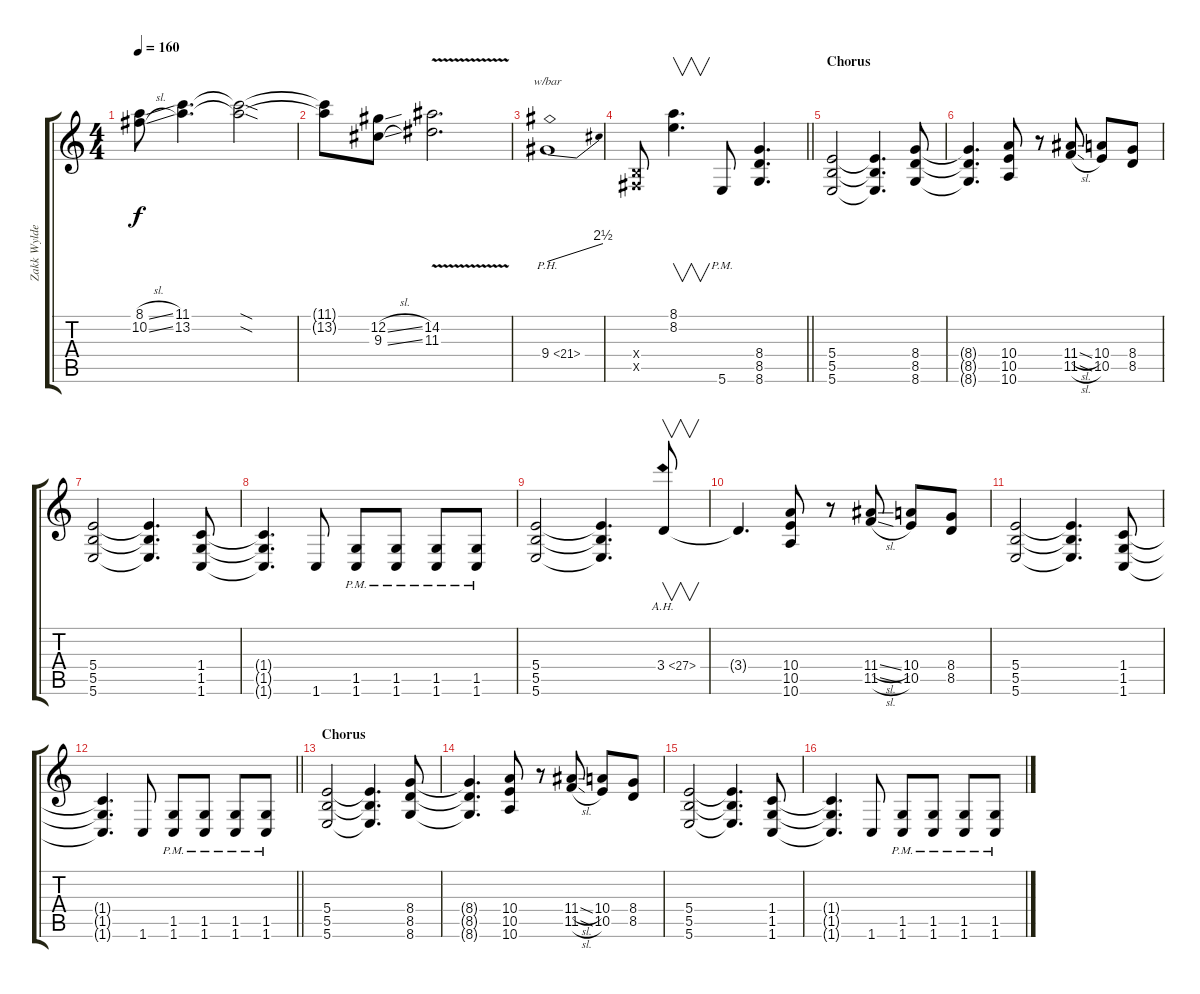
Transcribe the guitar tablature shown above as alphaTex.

\track ("Zakk Wylde" "Zakk Wylde") {instrument overdrivenguitar}
\staff {score tabs}
\tuning (Db4 Ab3 E3 B2 Gb2 B1) {hide}
\ts (4 4)
\tempo 160
\clef g2
\ks c
(8.1{sl} 10.2{sl}).8{dy f} (11.1 13.2).4{d} (11.1{sod t} 13.2{sod t}).2 |
(11.1{t} 13.2{t}).8 (12.2{sl} 9.3{sl}).8 (14.2{v} 11.3{v}).2{d} |
9.4{ph 12}.1{tbe (dive default 0 0 60 10)} |
\barLineRight lightlight
(0.4{x} 0.5{x}).8 (8.1 8.2).4{v d} 5.6{pm}.8 (8.4 8.5 8.6).4{d} |
\section ("" "Chorus")
(5.4 5.5 5.6).2 (5.4{t} 5.5{t} 5.6{t}).4{d} (8.4 8.5 8.6).8 |
(8.4{t} 8.5{t} 8.6{t}).4{d} (10.4 10.5 10.6).8 r.8 (11.4{sl} 11.5{sl}).8 (10.4 10.5).8 (8.4 8.5).8 |
(5.4 5.5 5.6).2 (5.4{t} 5.5{t} 5.6{t}).4{d} (1.4 1.5 1.6).8 |
(1.4{t} 1.5{t} 1.6{t}).4{d} 1.6.8 (1.5{pm} 1.6{pm}).8 (1.5{pm} 1.6{pm}).8 (1.5{pm} 1.6{pm}).8 (1.5{pm} 1.6{pm}).8 |
(5.4 5.5 5.6).2 (5.4{t} 5.5{t} 5.6{t}).4{d} 3.4{ah 24}.8{v} |
3.4{t}.4{d} (10.4 10.5 10.6).8 r.8 (11.4{sl} 11.5{sl}).8 (10.4 10.5).8 (8.4 8.5).8 |
(5.4 5.5 5.6).2 (5.4{t} 5.5{t} 5.6{t}).4{d} (1.4 1.5 1.6).8 |
\barLineRight lightlight
(1.4{t} 1.5{t} 1.6{t}).4{d} 1.6.8 (1.5{pm} 1.6{pm}).8 (1.5{pm} 1.6{pm}).8 (1.5{pm} 1.6{pm}).8 (1.5{pm} 1.6{pm}).8 |
\section ("" "Chorus")
(5.4 5.5 5.6).2 (5.4{t} 5.5{t} 5.6{t}).4{d} (8.4 8.5 8.6).8 |
(8.4{t} 8.5{t} 8.6{t}).4{d} (10.4 10.5 10.6).8 r.8 (11.4{sl} 11.5{sl}).8 (10.4 10.5).8 (8.4 8.5).8 |
(5.4 5.5 5.6).2 (5.4{t} 5.5{t} 5.6{t}).4{d} (1.4 1.5 1.6).8 |
(1.4{t} 1.5{t} 1.6{t}).4{d} 1.6.8 (1.5{pm} 1.6{pm}).8 (1.5{pm} 1.6{pm}).8 (1.5{pm} 1.6{pm}).8 (1.5{pm} 1.6{pm}).8
